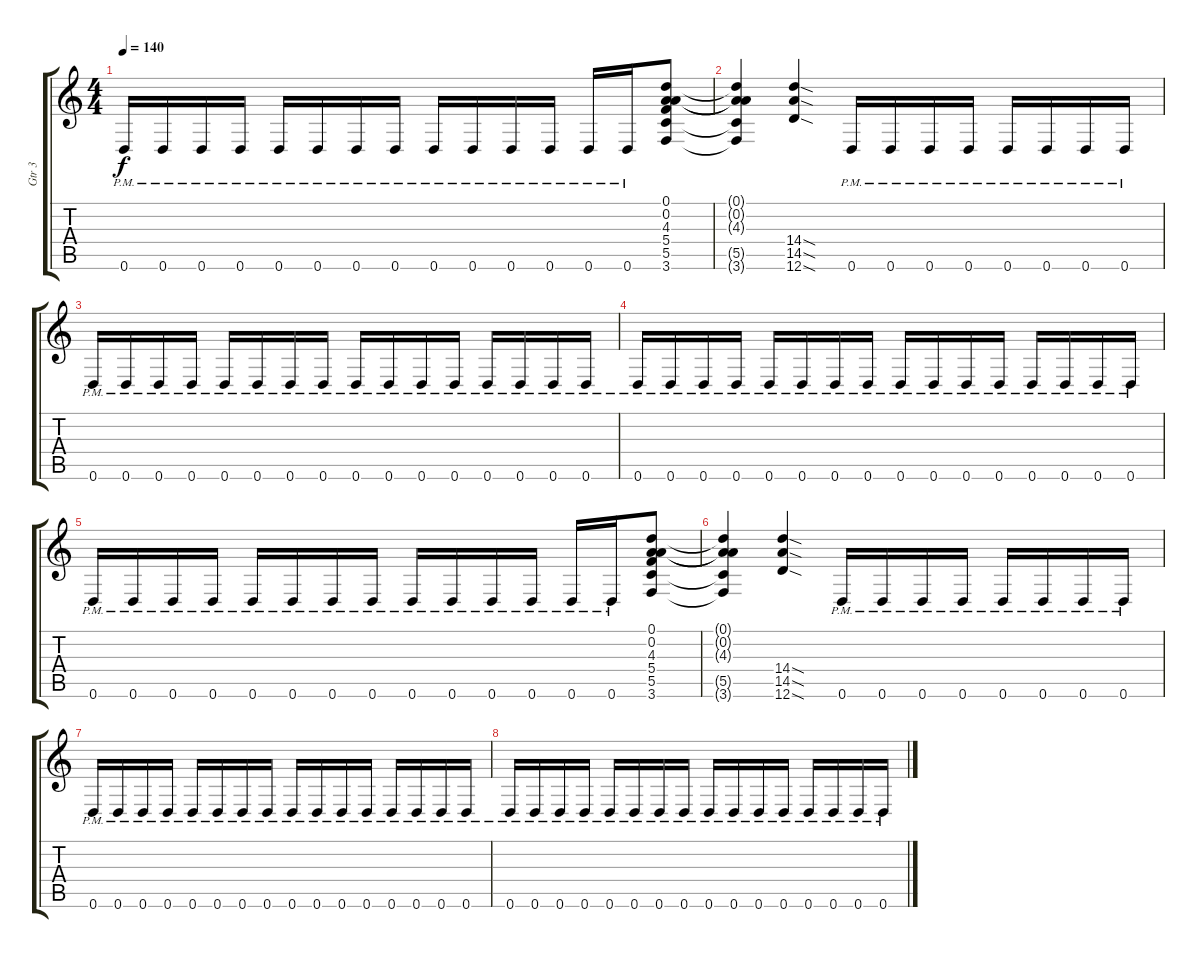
\track ("Gtr 3" "Gtr 3") {instrument distortionguitar}
\staff {score tabs}
\tuning (D4 A3 F3 C3 G2 D2) {hide}
\ts (4 4)
\tempo 140
\clef g2
\ks c
0.6{pm}.16{dy f} 0.6{pm}.16 0.6{pm}.16 0.6{pm}.16 0.6{pm}.16 0.6{pm}.16 0.6{pm}.16 0.6{pm}.16 0.6{pm}.16 0.6{pm}.16 0.6{pm}.16 0.6{pm}.16 0.6{pm}.16 0.6{pm}.16 (0.1 0.2 4.3 5.4 5.5 3.6).8 |
(0.1{t} 0.2{t} 4.3{t} 5.5{t} 3.6{t}).4 (14.4{sod} 14.5{sod} 12.6{sod}).4 0.6{pm}.16 0.6{pm}.16 0.6{pm}.16 0.6{pm}.16 0.6{pm}.16 0.6{pm}.16 0.6{pm}.16 0.6{pm}.16 |
0.6{pm}.16 0.6{pm}.16 0.6{pm}.16 0.6{pm}.16 0.6{pm}.16 0.6{pm}.16 0.6{pm}.16 0.6{pm}.16 0.6{pm}.16 0.6{pm}.16 0.6{pm}.16 0.6{pm}.16 0.6{pm}.16 0.6{pm}.16 0.6{pm}.16 0.6{pm}.16 |
0.6{pm}.16 0.6{pm}.16 0.6{pm}.16 0.6{pm}.16 0.6{pm}.16 0.6{pm}.16 0.6{pm}.16 0.6{pm}.16 0.6{pm}.16 0.6{pm}.16 0.6{pm}.16 0.6{pm}.16 0.6{pm}.16 0.6{pm}.16 0.6{pm}.16 0.6{pm}.16 |
0.6{pm}.16 0.6{pm}.16 0.6{pm}.16 0.6{pm}.16 0.6{pm}.16 0.6{pm}.16 0.6{pm}.16 0.6{pm}.16 0.6{pm}.16 0.6{pm}.16 0.6{pm}.16 0.6{pm}.16 0.6{pm}.16 0.6{pm}.16 (0.1 0.2 4.3 5.4 5.5 3.6).8 |
(0.1{t} 0.2{t} 4.3{t} 5.5{t} 3.6{t}).4 (14.4{sod} 14.5{sod} 12.6{sod}).4 0.6{pm}.16 0.6{pm}.16 0.6{pm}.16 0.6{pm}.16 0.6{pm}.16 0.6{pm}.16 0.6{pm}.16 0.6{pm}.16 |
0.6{pm}.16 0.6{pm}.16 0.6{pm}.16 0.6{pm}.16 0.6{pm}.16 0.6{pm}.16 0.6{pm}.16 0.6{pm}.16 0.6{pm}.16 0.6{pm}.16 0.6{pm}.16 0.6{pm}.16 0.6{pm}.16 0.6{pm}.16 0.6{pm}.16 0.6{pm}.16 |
0.6{pm}.16 0.6{pm}.16 0.6{pm}.16 0.6{pm}.16 0.6{pm}.16 0.6{pm}.16 0.6{pm}.16 0.6{pm}.16 0.6{pm}.16 0.6{pm}.16 0.6{pm}.16 0.6{pm}.16 0.6{pm}.16 0.6{pm}.16 0.6{pm}.16 0.6{pm}.16
